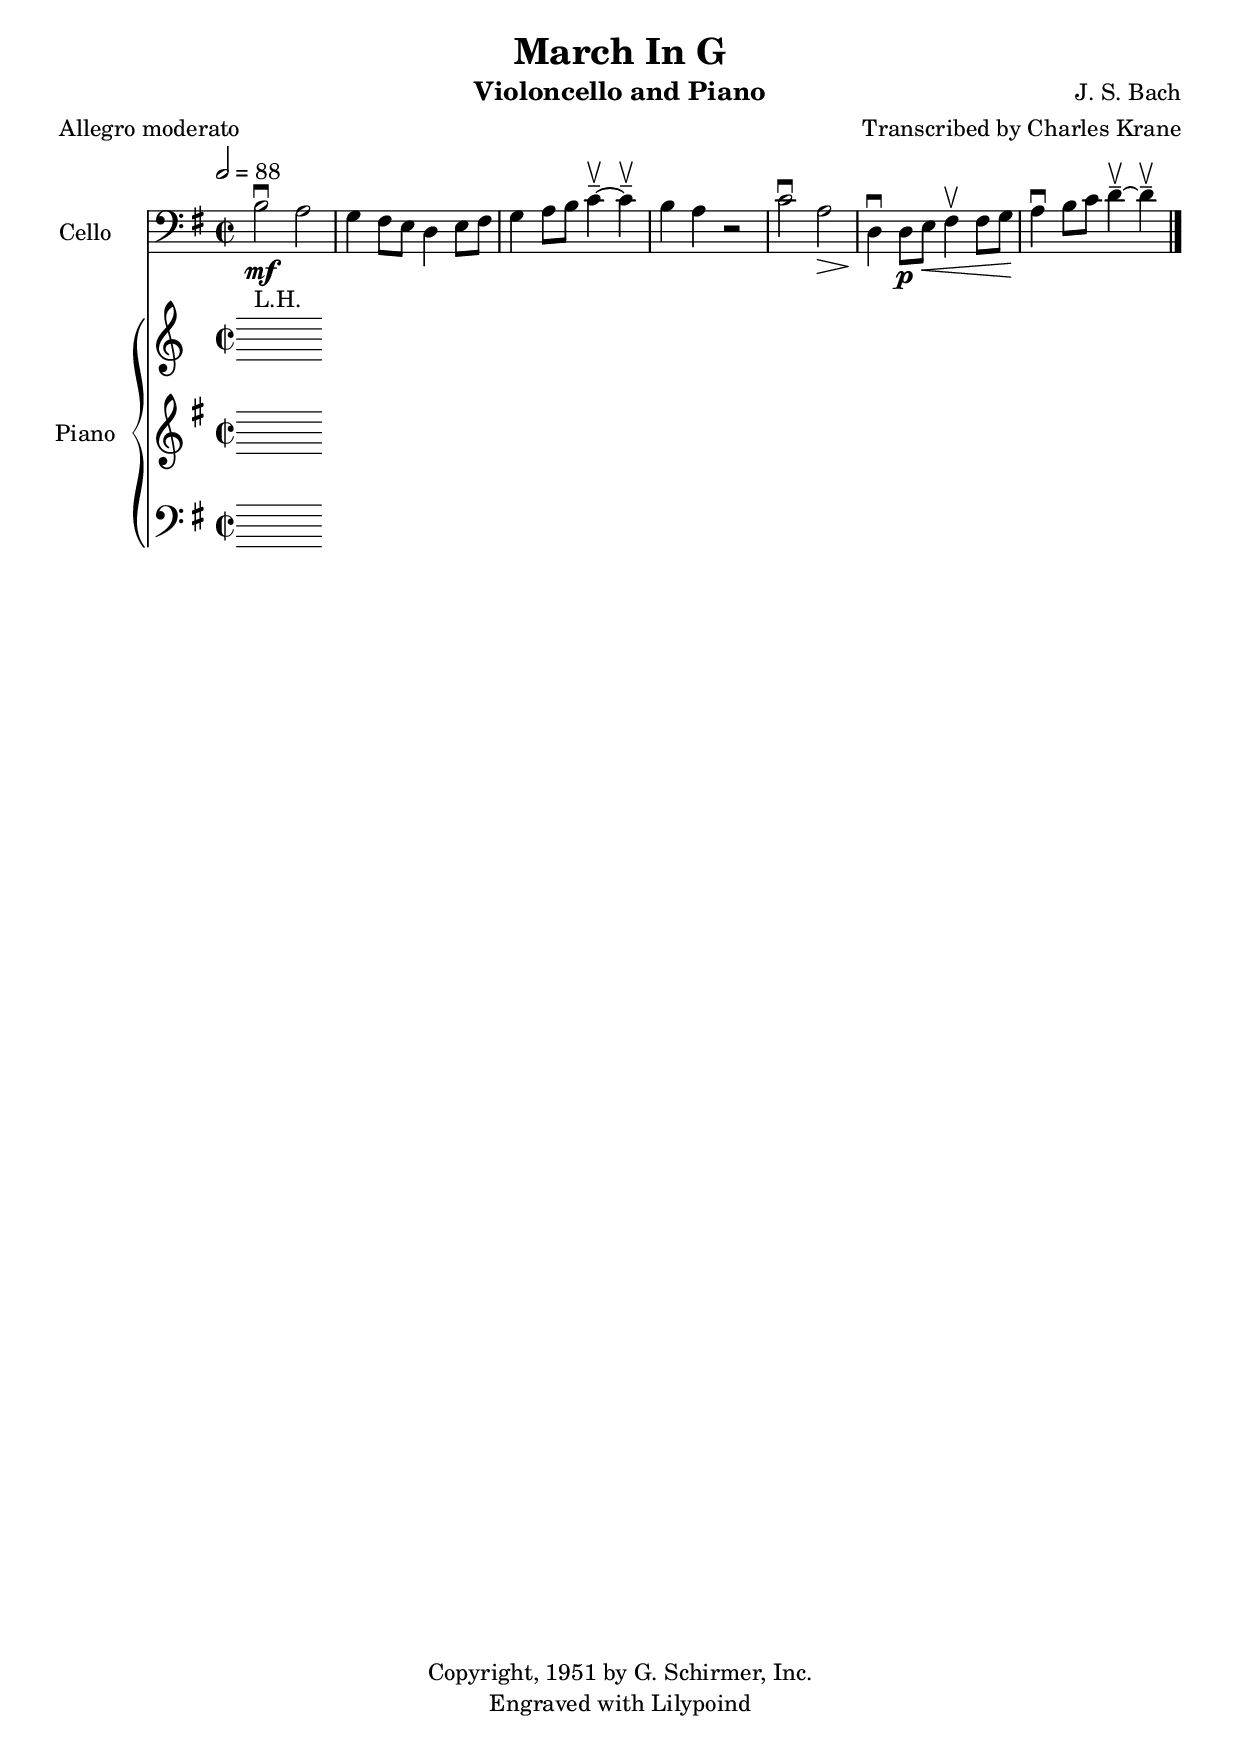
% Created on Thu Jun 16 20:19:32 MDT 2011
\version "2.14.1"

\header {
	title = "March In G" 
 	composer = "J. S. Bach" 
 arranger = "Transcribed by Charles Krane" 
 meter = "Allegro moderato" 
 	instrument = "Violoncello and Piano" 
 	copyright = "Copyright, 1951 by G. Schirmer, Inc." 
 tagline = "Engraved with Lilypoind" 

}

\include "english.ly"


staffCello = \new Staff {
    \time 2/2
    \tempo 2 = 88 
    \set Staff.instrumentName = "Cello"
    \set Staff.midiInstrument = "cello"
    \key g \major
    \clef bass
    \relative c {     
 b'2\downbow_\mf_"L.H." a g4 fs8 e d4 e8 fs
 g4 a8 b c4--^\upbow~ c4--^\upbow b a r2
 c2\downbow a\> d,4\!\downbow d8_\p e\< fs4\upbow fs8 g
 a4\!\downbow b8 c\! d4--\upbow~ d--\upbow

    \bar "|."
    }

}
staffPiano = \new PianoStaff {
	\set PianoStaff.midiInstrument = #"acoustic grand"
	\set PianoStaff.instrumentName = #"Piano"
					\tempo 2 = 88 
			<<
		\context Staff = "RH" {  % Right hand 
			\clef treble
			\key g \major
			\relative c' {
			}
		}
		\context Staff = "LH" {  % Left hand 			
			\clef bass
			\key g \major
			\relative c {
			}
		}
	>>
}



\score {
	<<
		\staffCello
		\staffPiano
	>>
	
	\midi {
	}

  \layout {
  }
}

\paper {
}


